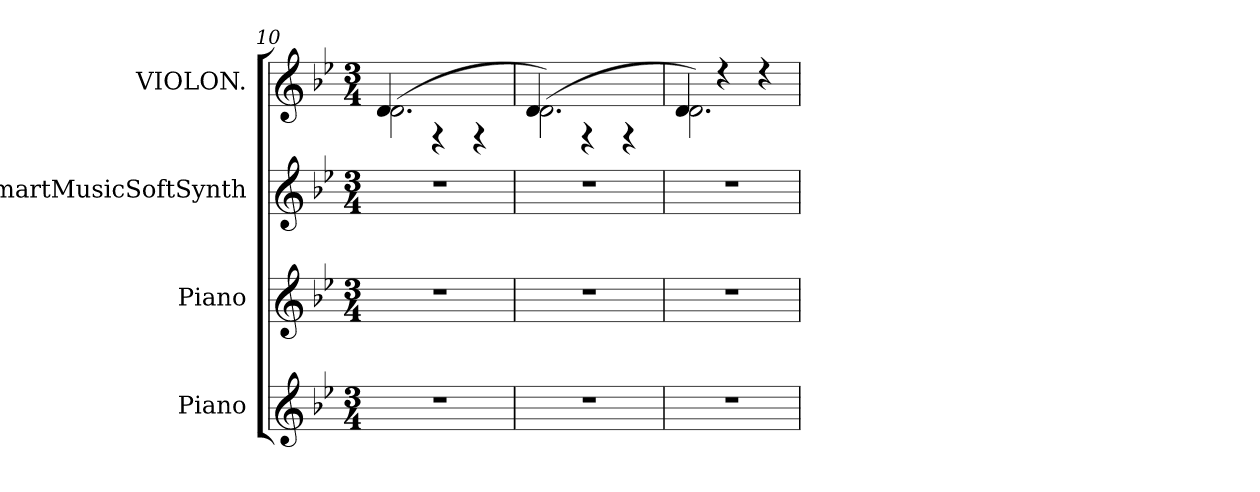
**kern	**kern	**kern	**kern
*part4	*part3	*part2	*part1
*staff4	*staff3	*staff2	*staff1
*I"Piano	*I"Piano	*I"SmartMusicSoftSynth	*I"VIOLON.
*I'P.	*	*	*
*clefG2	*clefG2	*clefG2	*clefG2
*k[b-e-]	*k[b-e-]	*k[b-e-]	*k[b-e-]
*B-:	*B-:	*B-:	*B-:
*M3/4	*M3/4	*M3/4	*M3/4
=10	=10	=10	=10
*	*	*	*^
2.r	2.r	2.r	(2.d\	4d/
.	.	.	.	4r
.	.	.	.	4r
!!LO:LB:g=z	!!
=11	=11	=11	=11	=11
2.r	2.r	2.r	(2.d\)	4d/
.	.	.	.	4r
.	.	.	.	4r
=12	=12	=12	=12	=12
2.r	2.r	2.r	4d/	2.d\)
.	.	.	4r	.
.	.	.	4r	.
*	*	*	*v	*v
=	=	=	=
*-	*-	*-	*-
